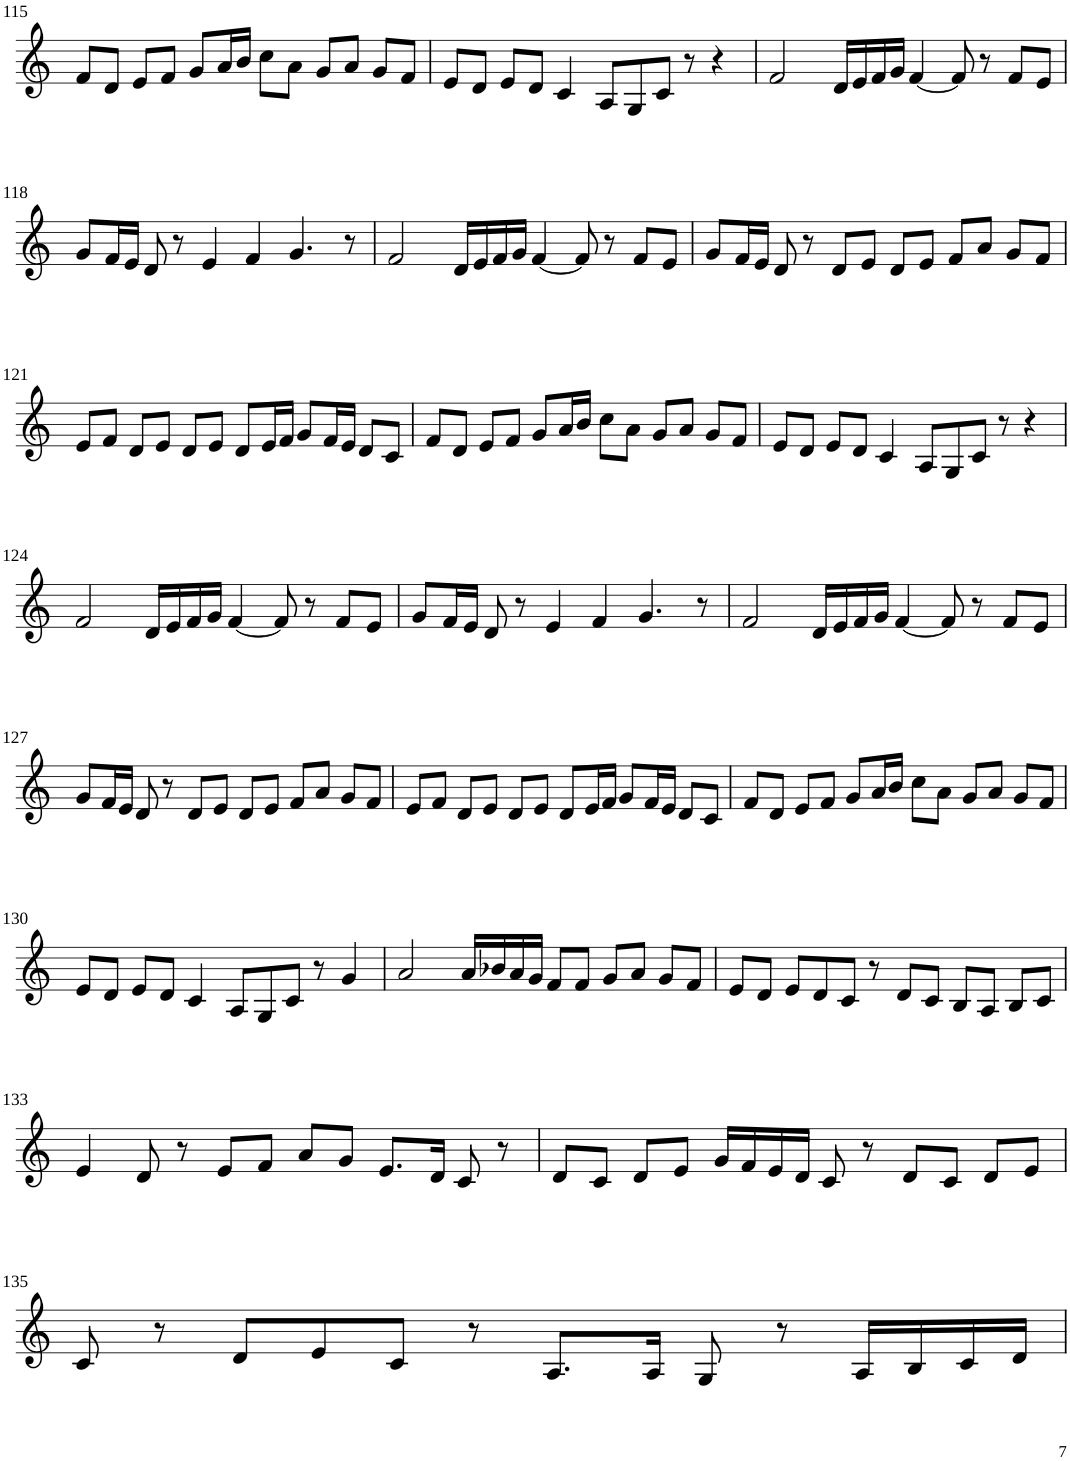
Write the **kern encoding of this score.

**kern
*part1
*staff1
*I"Violin
!!LO:PB:g=z
*clefG2
*k[]
*M6/4
=115
8f/L
8d/J
8e/L
8f/J
8g/L
16a/L
16b/JJ
8cc\L
8a\J
8g/L
8a/J
8g/L
8f/J
=116
8e/L
8d/J
8e/L
8d/J
4c/
8A/L
8G/
8c/J
8r
4r
=117
2f/
16d/LL
16e/
16f/
16g/JJ
[4f/
8f/]
8r
8f/L
8e/J
!!LO:LB:g=z
=118
8g/L
16f/L
16e/JJ
8d/
8r
4e/
4f/
4.g/
8r
=119
2f/
16d/LL
16e/
16f/
16g/JJ
[4f/
8f/]
8r
8f/L
8e/J
=120
8g/L
16f/L
16e/JJ
8d/
8r
8d/L
8e/J
8d/L
8e/J
8f/L
8a/J
8g/L
8f/J
!!LO:LB:g=z
=121
8e/L
8f/J
8d/L
8e/J
8d/L
8e/J
8d/L
16e/L
16f/JJ
8g/L
16f/L
16e/JJ
8d/L
8c/J
=122
8f/L
8d/J
8e/L
8f/J
8g/L
16a/L
16b/JJ
8cc\L
8a\J
8g/L
8a/J
8g/L
8f/J
=123
8e/L
8d/J
8e/L
8d/J
4c/
8A/L
8G/
8c/J
8r
4r
!!LO:LB:g=z
=124
2f/
16d/LL
16e/
16f/
16g/JJ
[4f/
8f/]
8r
8f/L
8e/J
=125
8g/L
16f/L
16e/JJ
8d/
8r
4e/
4f/
4.g/
8r
=126
2f/
16d/LL
16e/
16f/
16g/JJ
[4f/
8f/]
8r
8f/L
8e/J
!!LO:LB:g=z
=127
8g/L
16f/L
16e/JJ
8d/
8r
8d/L
8e/J
8d/L
8e/J
8f/L
8a/J
8g/L
8f/J
=128
8e/L
8f/J
8d/L
8e/J
8d/L
8e/J
8d/L
16e/L
16f/JJ
8g/L
16f/L
16e/JJ
8d/L
8c/J
=129
8f/L
8d/J
8e/L
8f/J
8g/L
16a/L
16b/JJ
8cc\L
8a\J
8g/L
8a/J
8g/L
8f/J
!!LO:LB:g=z
=130
8e/L
8d/J
8e/L
8d/J
4c/
8A/L
8G/
8c/J
8r
4g/
=131
2a/
16a/LL
16b-X/
16a/
16g/JJ
8f/L
8f/J
8g/L
8a/J
8g/L
8f/J
=132
8e/L
8d/J
8e/L
8d/
8c/J
8r
8d/L
8c/J
8B/L
8A/J
8B/L
8c/J
!!LO:LB:g=z
=133
4e/
8d/
8r
8e/L
8f/J
8a/L
8g/J
8.e/L
16d/Jk
8c/
8r
=134
8d/L
8c/J
8d/L
8e/J
16g/LL
16f/
16e/
16d/JJ
8c/
8r
8d/L
8c/J
8d/L
8e/J
!!LO:LB:g=z
=135
8c/
8r
8d/L
8e/
8c/J
8r
8.A/L
16A/Jk
8G/
8r
16A/LL
16B/
16c/
16d/JJ
=
*-
